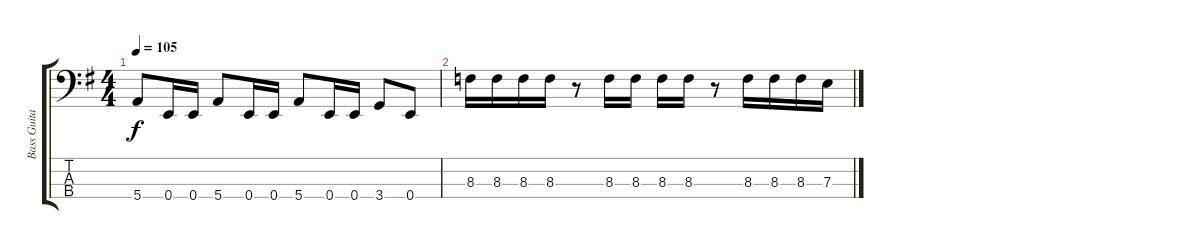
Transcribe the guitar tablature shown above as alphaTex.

\track ("Bass Guitar" "Bass Guita") {instrument electricbassfinger}
\staff {score tabs}
\tuning (G2 D2 A1 E1) {hide}
\ts (4 4)
\tempo 105
\clef f4
\ks eminor
5.4.8{dy f} 0.4.16 0.4.16 5.4.8 0.4.16 0.4.16 5.4.8 0.4.16 0.4.16 3.4.8 0.4.8 |
8.3.16 8.3.16 8.3.16 8.3.16 r.8 8.3.16 8.3.16 8.3.16 8.3.16 r.8 8.3.16 8.3.16 8.3.16 7.3.16
